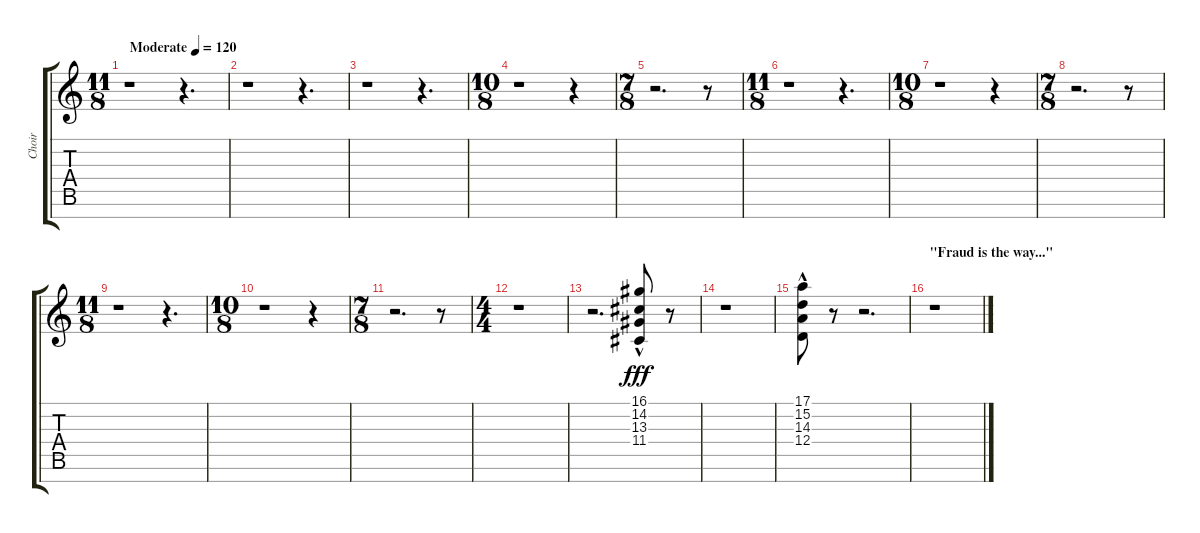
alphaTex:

\track ("Choir" "Choir") {instrument choiraahs}
\staff {score tabs}
\tuning (E4 B3 G3 D3 A2 E2 B1) {hide}
\ts (11 8)
\section ("" "")
\tempo (120 "Moderate")
\clef g2
\ks c
r.1{dy fff instrument choiraahs} r.4{d} |
r.1 r.4{d} |
r.1 r.4{d} |
\ts (10 8)
r.1 r.4 |
\ts (7 8)
r.2{d} r.8 |
\ts (11 8)
r.1 r.4{d} |
\ts (10 8)
r.1 r.4 |
\ts (7 8)
r.2{d} r.8 |
\ts (11 8)
r.1 r.4{d} |
\ts (10 8)
r.1 r.4 |
\ts (7 8)
r.2{d} r.8 |
\ts (4 4)
\section ("" "")
r.1 |
r.2{d} (16.1{hac} 14.2{hac} 13.3{hac} 11.4{hac}).8 r.8 |
r.1 |
(17.1{hac} 15.2{hac} 14.3{hac} 12.4{hac}).8 r.8 r.2{d} |
\section ("" "\"Fraud is the way...\"")
r.1
